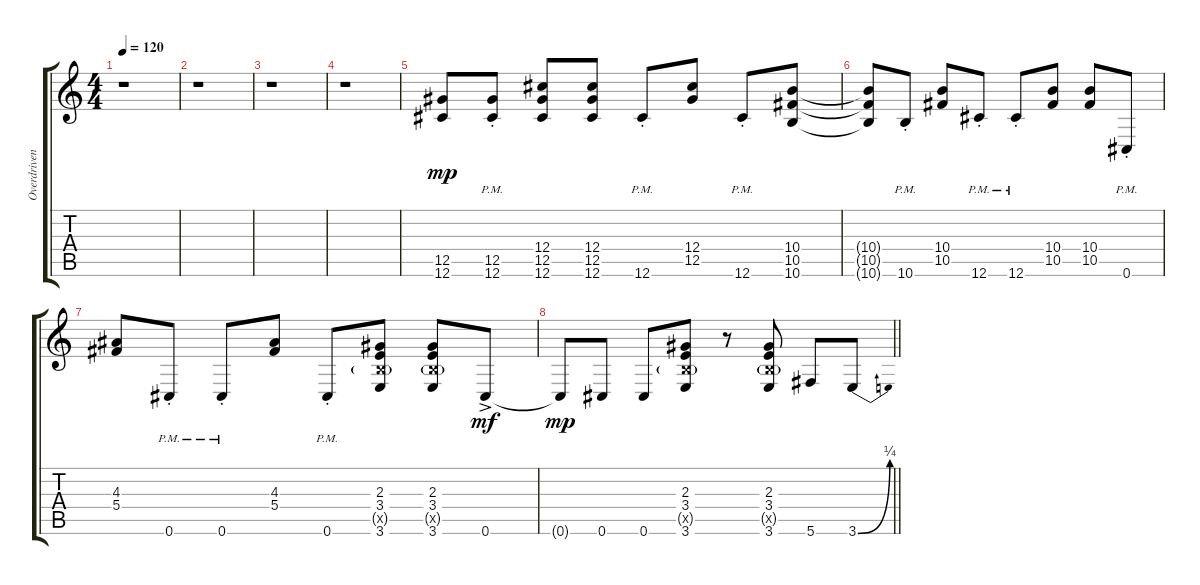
\track ("Overdriven - Rhythm - 6th String to Db" "Overdriven") {instrument overdrivenguitar}
\staff {score tabs}
\tuning (Eb4 Bb3 Gb3 Db3 Ab2 Db2) {hide}
\ts (4 4)
\tempo 120
\clef g2
\ks c
r.1{dy f} |
r.1 |
r.1 |
r.1 |
(12.5 12.6).8{dy mp} (12.5{pm st} 12.6{pm st}).8 (12.4 12.5 12.6).8 (12.4 12.5 12.6).8 12.6{pm st}.8 (12.4 12.5).8 12.6{pm st}.8 (10.4 10.5 10.6).8 |
(10.4{t} 10.5{t} 10.6{t}).8 10.6{pm st}.8 (10.4 10.5).8 12.6{pm st}.8 12.6{pm st}.8 (10.4 10.5).8 (10.4 10.5).8 0.6{pm st}.8 |
(4.3 5.4).8 0.6{pm st}.8 0.6{pm st}.8 (4.3 5.4).8 0.6{pm st}.8 (2.3 3.4 3.5{g x} 3.6).8 (2.3 3.4 3.5{g x} 3.6).8 0.6{ac}.8{dy mf} |
\barLineRight lightlight
0.6{t}.8{dy mp} 0.6.8 0.6.8 (2.3 3.4 3.5{g x} 3.6).8 r.8 (2.3 3.4 3.5{g x} 3.6).8 5.6.8 3.6{be (bend 0 0 60 1)}.8
